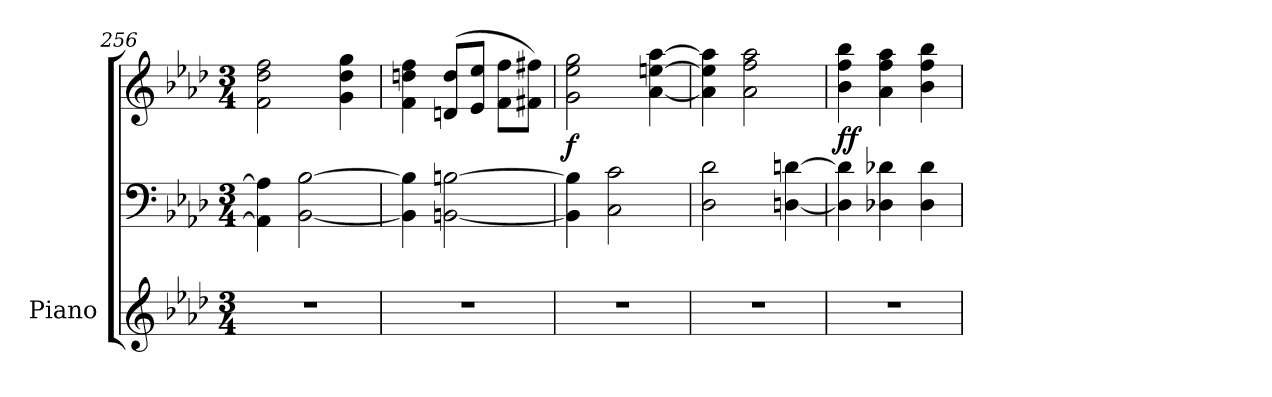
**kern	**kern	**kern	**dynam
*part1	*part1	*part1	*part1
*staff3	*staff2	*staff1	*staff1/2/3
*I"Piano	*	*	*
*I'Pno.	*	*	*
*clefG2	*clefF4	*clefG2	*
*k[b-e-a-d-]	*k[b-e-a-d-]	*k[b-e-a-d-]	*
*M3/4	*M3/4	*M3/4	*
=256	=256	=256	=256
2.r	4AA\] 4A\]	2f\ 2dd-\ 2ff\	.
.	[2BB-\ [2B-\	.	.
.	.	4g\ 4dd-\ 4gg\	.
=257	=257	=257	=257
2.r	4BB-\] 4B-\]	4f\ 4ddn\ 4ff\	.
.	[2BBn\ [2Bn\	(>8dn/ 8dd/L	.
.	.	8e-/ 8ee-/J	.
.	.	8f\ 8ff\L	.
.	.	8f#X\ 8ff#X\J)	.
=258	=258	=258	=258
!	!	!	!LO:DY:b
2.r	4BB\] 4B\]	2g\ 2ee-\ 2gg\	f
.	2C\ 2c\	.	.
.	.	[4a-\ [4een\ [4aa-\	.
=259	=259	=259	=259
2.r	2D-\ 2d-\	4a-\] 4ee\] 4aa-\]	.
.	.	2a-\ 2ff\ 2aa-\	.
.	[4Dn\ [4dn\	.	.
=260	=260	=260	=260
!	!	!	!LO:DY:b
2.r	4D\] 4d\]	4b-\ 4ff\ 4bb-\	ff
.	4D-X\ 4d-X\	4a-\ 4ff\ 4aa-\	.
.	4D-\ 4d-\	4b-\ 4ff\ 4bb-\	.
=	=	=	=
*-	*-	*-	*-
